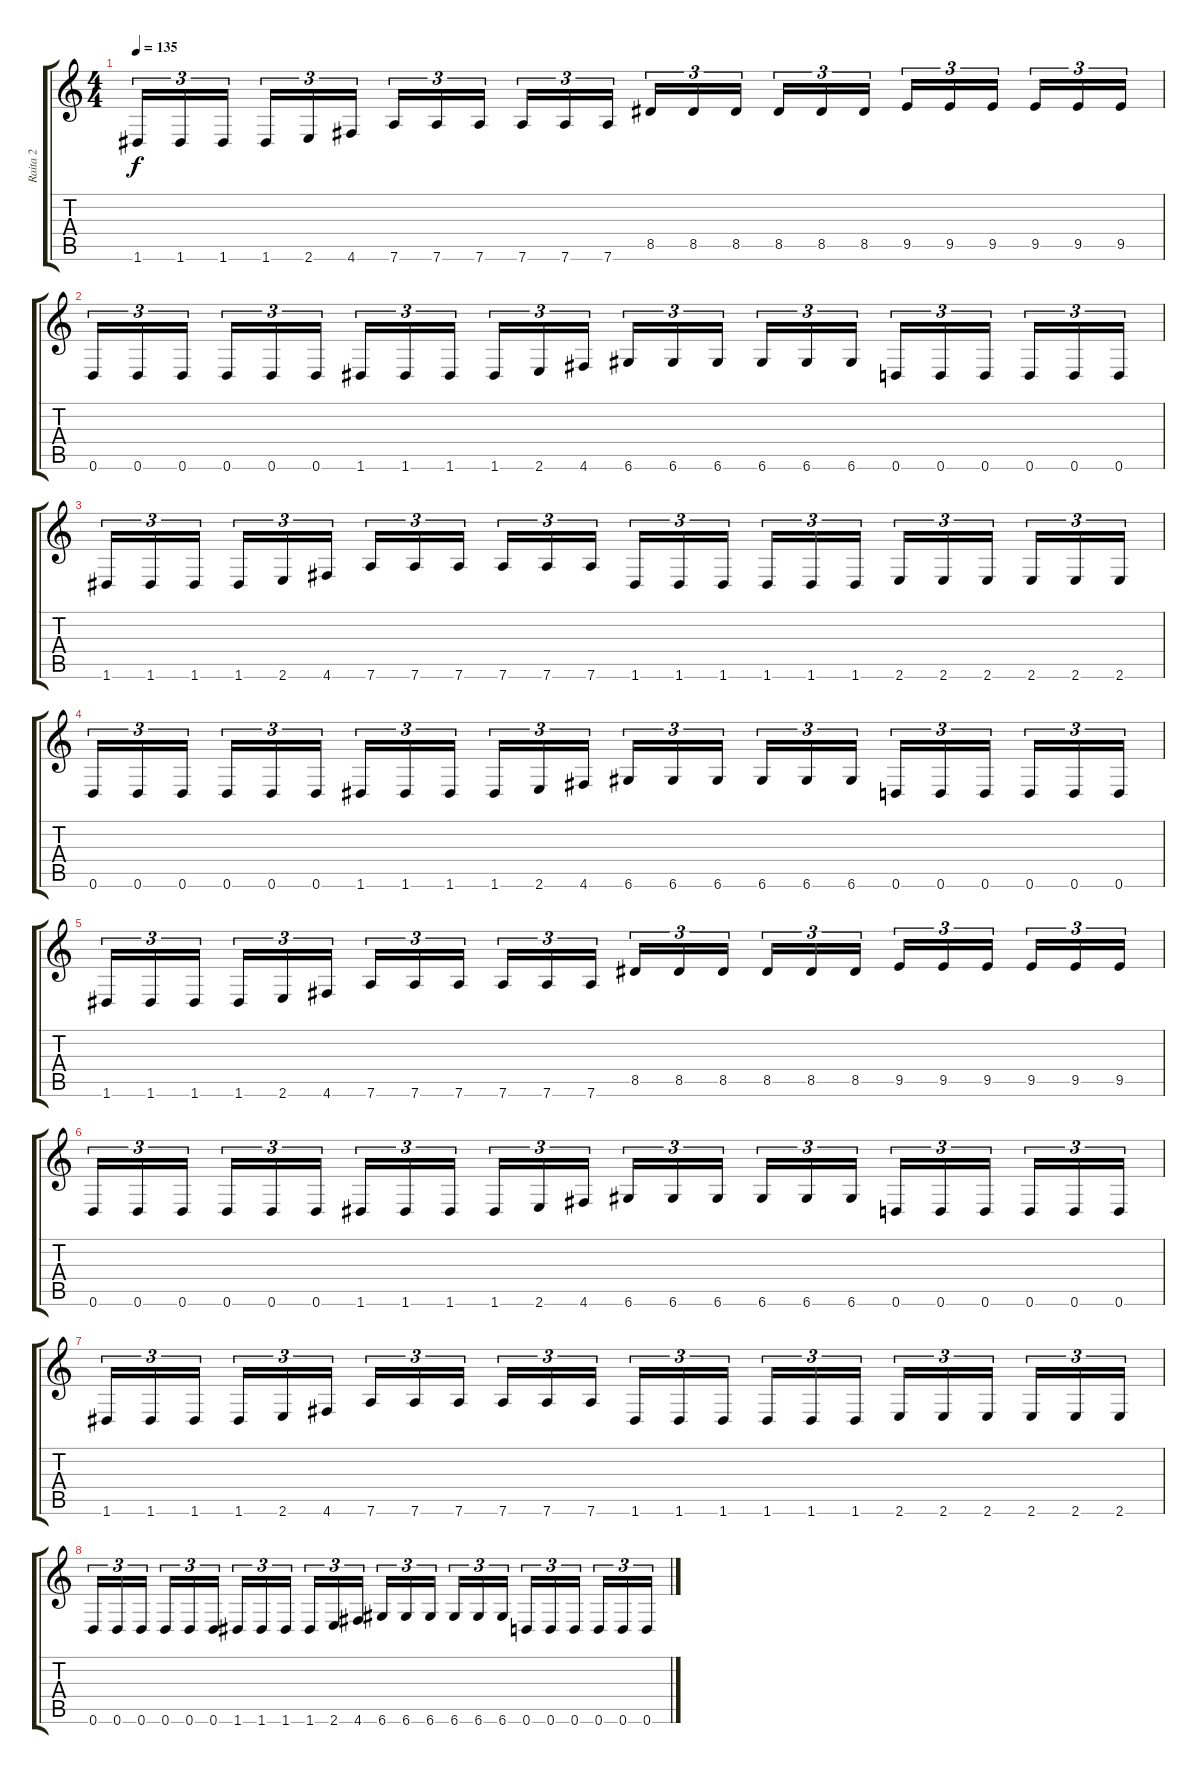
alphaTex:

\track ("Raita 2" "Raita 2") {instrument distortionguitar}
\staff {score tabs}
\tuning (D4 A3 F3 C3 G2 D2) {hide}
\ts (4 4)
\tempo 135
\clef g2
\ks c
1.6.16{tu (3 2) dy f} 1.6.16{tu (3 2)} 1.6.16{tu (3 2) beam splitsecondary} 1.6.16{tu (3 2)} 2.6.16{tu (3 2)} 4.6.16{tu (3 2)} 7.6.16{tu (3 2)} 7.6.16{tu (3 2)} 7.6.16{tu (3 2) beam splitsecondary} 7.6.16{tu (3 2)} 7.6.16{tu (3 2)} 7.6.16{tu (3 2)} 8.5.16{tu (3 2)} 8.5.16{tu (3 2)} 8.5.16{tu (3 2) beam splitsecondary} 8.5.16{tu (3 2)} 8.5.16{tu (3 2)} 8.5.16{tu (3 2)} 9.5.16{tu (3 2)} 9.5.16{tu (3 2)} 9.5.16{tu (3 2) beam splitsecondary} 9.5.16{tu (3 2)} 9.5.16{tu (3 2)} 9.5.16{tu (3 2)} |
0.6.16{tu (3 2)} 0.6.16{tu (3 2)} 0.6.16{tu (3 2) beam splitsecondary} 0.6.16{tu (3 2)} 0.6.16{tu (3 2)} 0.6.16{tu (3 2)} 1.6.16{tu (3 2)} 1.6.16{tu (3 2)} 1.6.16{tu (3 2) beam splitsecondary} 1.6.16{tu (3 2)} 2.6.16{tu (3 2)} 4.6.16{tu (3 2)} 6.6.16{tu (3 2)} 6.6.16{tu (3 2)} 6.6.16{tu (3 2) beam splitsecondary} 6.6.16{tu (3 2)} 6.6.16{tu (3 2)} 6.6.16{tu (3 2)} 0.6.16{tu (3 2)} 0.6.16{tu (3 2)} 0.6.16{tu (3 2) beam splitsecondary} 0.6.16{tu (3 2)} 0.6.16{tu (3 2)} 0.6.16{tu (3 2)} |
1.6.16{tu (3 2)} 1.6.16{tu (3 2)} 1.6.16{tu (3 2) beam splitsecondary} 1.6.16{tu (3 2)} 2.6.16{tu (3 2)} 4.6.16{tu (3 2)} 7.6.16{tu (3 2)} 7.6.16{tu (3 2)} 7.6.16{tu (3 2) beam splitsecondary} 7.6.16{tu (3 2)} 7.6.16{tu (3 2)} 7.6.16{tu (3 2)} 1.6.16{tu (3 2)} 1.6.16{tu (3 2)} 1.6.16{tu (3 2) beam splitsecondary} 1.6.16{tu (3 2)} 1.6.16{tu (3 2)} 1.6.16{tu (3 2)} 2.6.16{tu (3 2)} 2.6.16{tu (3 2)} 2.6.16{tu (3 2) beam splitsecondary} 2.6.16{tu (3 2)} 2.6.16{tu (3 2)} 2.6.16{tu (3 2)} |
0.6.16{tu (3 2)} 0.6.16{tu (3 2)} 0.6.16{tu (3 2) beam splitsecondary} 0.6.16{tu (3 2)} 0.6.16{tu (3 2)} 0.6.16{tu (3 2)} 1.6.16{tu (3 2)} 1.6.16{tu (3 2)} 1.6.16{tu (3 2) beam splitsecondary} 1.6.16{tu (3 2)} 2.6.16{tu (3 2)} 4.6.16{tu (3 2)} 6.6.16{tu (3 2)} 6.6.16{tu (3 2)} 6.6.16{tu (3 2) beam splitsecondary} 6.6.16{tu (3 2)} 6.6.16{tu (3 2)} 6.6.16{tu (3 2)} 0.6.16{tu (3 2)} 0.6.16{tu (3 2)} 0.6.16{tu (3 2) beam splitsecondary} 0.6.16{tu (3 2)} 0.6.16{tu (3 2)} 0.6.16{tu (3 2)} |
1.6.16{tu (3 2)} 1.6.16{tu (3 2)} 1.6.16{tu (3 2) beam splitsecondary} 1.6.16{tu (3 2)} 2.6.16{tu (3 2)} 4.6.16{tu (3 2)} 7.6.16{tu (3 2)} 7.6.16{tu (3 2)} 7.6.16{tu (3 2) beam splitsecondary} 7.6.16{tu (3 2)} 7.6.16{tu (3 2)} 7.6.16{tu (3 2)} 8.5.16{tu (3 2)} 8.5.16{tu (3 2)} 8.5.16{tu (3 2) beam splitsecondary} 8.5.16{tu (3 2)} 8.5.16{tu (3 2)} 8.5.16{tu (3 2)} 9.5.16{tu (3 2)} 9.5.16{tu (3 2)} 9.5.16{tu (3 2) beam splitsecondary} 9.5.16{tu (3 2)} 9.5.16{tu (3 2)} 9.5.16{tu (3 2)} |
0.6.16{tu (3 2)} 0.6.16{tu (3 2)} 0.6.16{tu (3 2) beam splitsecondary} 0.6.16{tu (3 2)} 0.6.16{tu (3 2)} 0.6.16{tu (3 2)} 1.6.16{tu (3 2)} 1.6.16{tu (3 2)} 1.6.16{tu (3 2) beam splitsecondary} 1.6.16{tu (3 2)} 2.6.16{tu (3 2)} 4.6.16{tu (3 2)} 6.6.16{tu (3 2)} 6.6.16{tu (3 2)} 6.6.16{tu (3 2) beam splitsecondary} 6.6.16{tu (3 2)} 6.6.16{tu (3 2)} 6.6.16{tu (3 2)} 0.6.16{tu (3 2)} 0.6.16{tu (3 2)} 0.6.16{tu (3 2) beam splitsecondary} 0.6.16{tu (3 2)} 0.6.16{tu (3 2)} 0.6.16{tu (3 2)} |
1.6.16{tu (3 2)} 1.6.16{tu (3 2)} 1.6.16{tu (3 2) beam splitsecondary} 1.6.16{tu (3 2)} 2.6.16{tu (3 2)} 4.6.16{tu (3 2)} 7.6.16{tu (3 2)} 7.6.16{tu (3 2)} 7.6.16{tu (3 2) beam splitsecondary} 7.6.16{tu (3 2)} 7.6.16{tu (3 2)} 7.6.16{tu (3 2)} 1.6.16{tu (3 2)} 1.6.16{tu (3 2)} 1.6.16{tu (3 2) beam splitsecondary} 1.6.16{tu (3 2)} 1.6.16{tu (3 2)} 1.6.16{tu (3 2)} 2.6.16{tu (3 2)} 2.6.16{tu (3 2)} 2.6.16{tu (3 2) beam splitsecondary} 2.6.16{tu (3 2)} 2.6.16{tu (3 2)} 2.6.16{tu (3 2)} |
0.6.16{tu (3 2)} 0.6.16{tu (3 2)} 0.6.16{tu (3 2) beam splitsecondary} 0.6.16{tu (3 2)} 0.6.16{tu (3 2)} 0.6.16{tu (3 2)} 1.6.16{tu (3 2)} 1.6.16{tu (3 2)} 1.6.16{tu (3 2) beam splitsecondary} 1.6.16{tu (3 2)} 2.6.16{tu (3 2)} 4.6.16{tu (3 2)} 6.6.16{tu (3 2)} 6.6.16{tu (3 2)} 6.6.16{tu (3 2) beam splitsecondary} 6.6.16{tu (3 2)} 6.6.16{tu (3 2)} 6.6.16{tu (3 2)} 0.6.16{tu (3 2)} 0.6.16{tu (3 2)} 0.6.16{tu (3 2) beam splitsecondary} 0.6.16{tu (3 2)} 0.6.16{tu (3 2)} 0.6.16{tu (3 2)}
